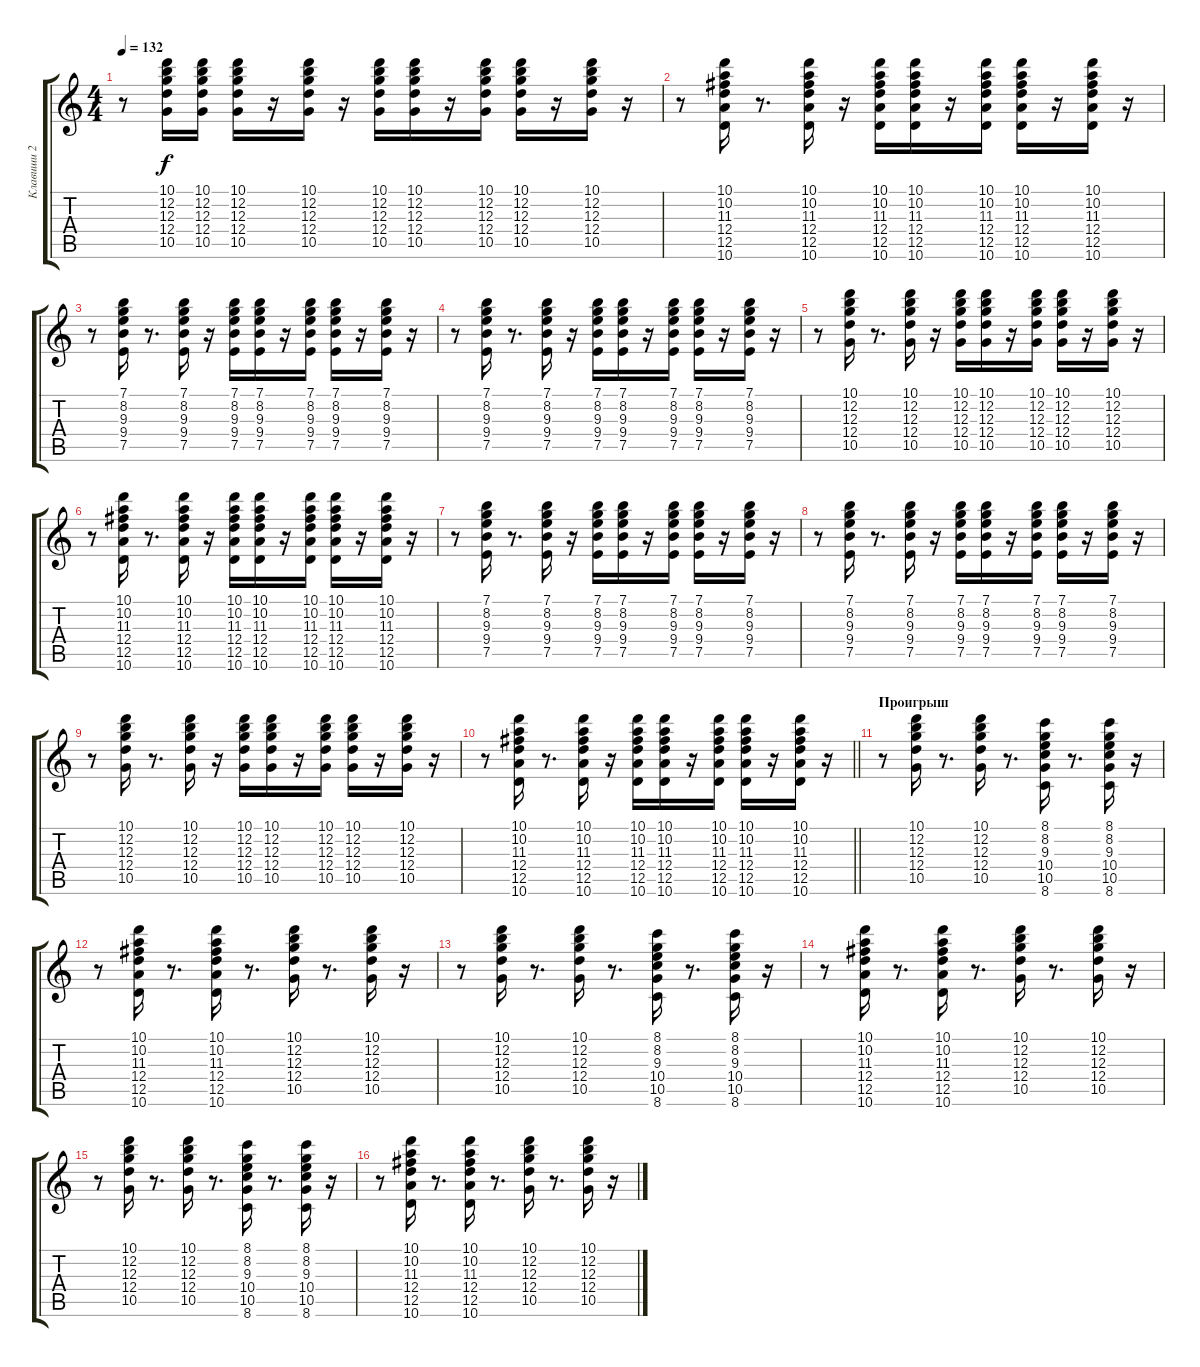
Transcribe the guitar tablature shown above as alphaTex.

\track ("Клавиши 2" "Клавиши 2") {instrument synthbass1}
\staff {score tabs}
\tuning (E4 B3 G3 D3 A2 E2) {hide}
\ts (4 4)
\tempo 132
\clef g2
\ks c
r.8{dy f} (10.1 12.2 12.3 12.4 10.5).16 (10.1 12.2 12.3 12.4 10.5).16 (10.1 12.2 12.3 12.4 10.5).16 r.16 (10.1 12.2 12.3 12.4 10.5).16 r.16 (10.1 12.2 12.3 12.4 10.5).16 (10.1 12.2 12.3 12.4 10.5).16 r.16 (10.1 12.2 12.3 12.4 10.5).16 (10.1 12.2 12.3 12.4 10.5).16 r.16 (10.1 12.2 12.3 12.4 10.5).16 r.16 |
r.8 (10.1 10.2 11.3 12.4 12.5 10.6).16 r.8{d} (10.1 10.2 11.3 12.4 12.5 10.6).16 r.16 (10.1 10.2 11.3 12.4 12.5 10.6).16 (10.1 10.2 11.3 12.4 12.5 10.6).16 r.16 (10.1 10.2 11.3 12.4 12.5 10.6).16 (10.1 10.2 11.3 12.4 12.5 10.6).16 r.16 (10.1 10.2 11.3 12.4 12.5 10.6).16 r.16 |
r.8 (7.1 8.2 9.3 9.4 7.5).16 r.8{d} (7.1 8.2 9.3 9.4 7.5).16 r.16 (7.1 8.2 9.3 9.4 7.5).16 (7.1 8.2 9.3 9.4 7.5).16 r.16 (7.1 8.2 9.3 9.4 7.5).16 (7.1 8.2 9.3 9.4 7.5).16 r.16 (7.1 8.2 9.3 9.4 7.5).16 r.16 |
r.8 (7.1 8.2 9.3 9.4 7.5).16 r.8{d} (7.1 8.2 9.3 9.4 7.5).16 r.16 (7.1 8.2 9.3 9.4 7.5).16 (7.1 8.2 9.3 9.4 7.5).16 r.16 (7.1 8.2 9.3 9.4 7.5).16 (7.1 8.2 9.3 9.4 7.5).16 r.16 (7.1 8.2 9.3 9.4 7.5).16 r.16 |
r.8 (10.1 12.2 12.3 12.4 10.5).16 r.8{d} (10.1 12.2 12.3 12.4 10.5).16 r.16 (10.1 12.2 12.3 12.4 10.5).16 (10.1 12.2 12.3 12.4 10.5).16 r.16 (10.1 12.2 12.3 12.4 10.5).16 (10.1 12.2 12.3 12.4 10.5).16 r.16 (10.1 12.2 12.3 12.4 10.5).16 r.16 |
r.8 (10.1 10.2 11.3 12.4 12.5 10.6).16 r.8{d} (10.1 10.2 11.3 12.4 12.5 10.6).16 r.16 (10.1 10.2 11.3 12.4 12.5 10.6).16 (10.1 10.2 11.3 12.4 12.5 10.6).16 r.16 (10.1 10.2 11.3 12.4 12.5 10.6).16 (10.1 10.2 11.3 12.4 12.5 10.6).16 r.16 (10.1 10.2 11.3 12.4 12.5 10.6).16 r.16 |
r.8 (7.1 8.2 9.3 9.4 7.5).16 r.8{d} (7.1 8.2 9.3 9.4 7.5).16 r.16 (7.1 8.2 9.3 9.4 7.5).16 (7.1 8.2 9.3 9.4 7.5).16 r.16 (7.1 8.2 9.3 9.4 7.5).16 (7.1 8.2 9.3 9.4 7.5).16 r.16 (7.1 8.2 9.3 9.4 7.5).16 r.16 |
r.8 (7.1 8.2 9.3 9.4 7.5).16 r.8{d} (7.1 8.2 9.3 9.4 7.5).16 r.16 (7.1 8.2 9.3 9.4 7.5).16 (7.1 8.2 9.3 9.4 7.5).16 r.16 (7.1 8.2 9.3 9.4 7.5).16 (7.1 8.2 9.3 9.4 7.5).16 r.16 (7.1 8.2 9.3 9.4 7.5).16 r.16 |
r.8 (10.1 12.2 12.3 12.4 10.5).16 r.8{d} (10.1 12.2 12.3 12.4 10.5).16 r.16 (10.1 12.2 12.3 12.4 10.5).16 (10.1 12.2 12.3 12.4 10.5).16 r.16 (10.1 12.2 12.3 12.4 10.5).16 (10.1 12.2 12.3 12.4 10.5).16 r.16 (10.1 12.2 12.3 12.4 10.5).16 r.16 |
\barLineRight lightlight
r.8 (10.1 10.2 11.3 12.4 12.5 10.6).16 r.8{d} (10.1 10.2 11.3 12.4 12.5 10.6).16 r.16 (10.1 10.2 11.3 12.4 12.5 10.6).16 (10.1 10.2 11.3 12.4 12.5 10.6).16 r.16 (10.1 10.2 11.3 12.4 12.5 10.6).16 (10.1 10.2 11.3 12.4 12.5 10.6).16 r.16 (10.1 10.2 11.3 12.4 12.5 10.6).16 r.16 |
\section ("" "Проигрыш")
r.8 (10.1 12.2 12.3 12.4 10.5).16 r.8{d} (10.1 12.2 12.3 12.4 10.5).16 r.8{d} (8.1 8.2 9.3 10.4 10.5 8.6).16 r.8{d} (8.1 8.2 9.3 10.4 10.5 8.6).16 r.16 |
r.8 (10.1 10.2 11.3 12.4 12.5 10.6).16 r.8{d} (10.1 10.2 11.3 12.4 12.5 10.6).16 r.8{d} (10.1 12.2 12.3 12.4 10.5).16 r.8{d} (10.1 12.2 12.3 12.4 10.5).16 r.16 |
r.8 (10.1 12.2 12.3 12.4 10.5).16 r.8{d} (10.1 12.2 12.3 12.4 10.5).16 r.8{d} (8.1 8.2 9.3 10.4 10.5 8.6).16 r.8{d} (8.1 8.2 9.3 10.4 10.5 8.6).16 r.16 |
r.8 (10.1 10.2 11.3 12.4 12.5 10.6).16 r.8{d} (10.1 10.2 11.3 12.4 12.5 10.6).16 r.8{d} (10.1 12.2 12.3 12.4 10.5).16 r.8{d} (10.1 12.2 12.3 12.4 10.5).16 r.16 |
r.8 (10.1 12.2 12.3 12.4 10.5).16 r.8{d} (10.1 12.2 12.3 12.4 10.5).16 r.8{d} (8.1 8.2 9.3 10.4 10.5 8.6).16 r.8{d} (8.1 8.2 9.3 10.4 10.5 8.6).16 r.16 |
r.8 (10.1 10.2 11.3 12.4 12.5 10.6).16 r.8{d} (10.1 10.2 11.3 12.4 12.5 10.6).16 r.8{d} (10.1 12.2 12.3 12.4 10.5).16 r.8{d} (10.1 12.2 12.3 12.4 10.5).16 r.16
